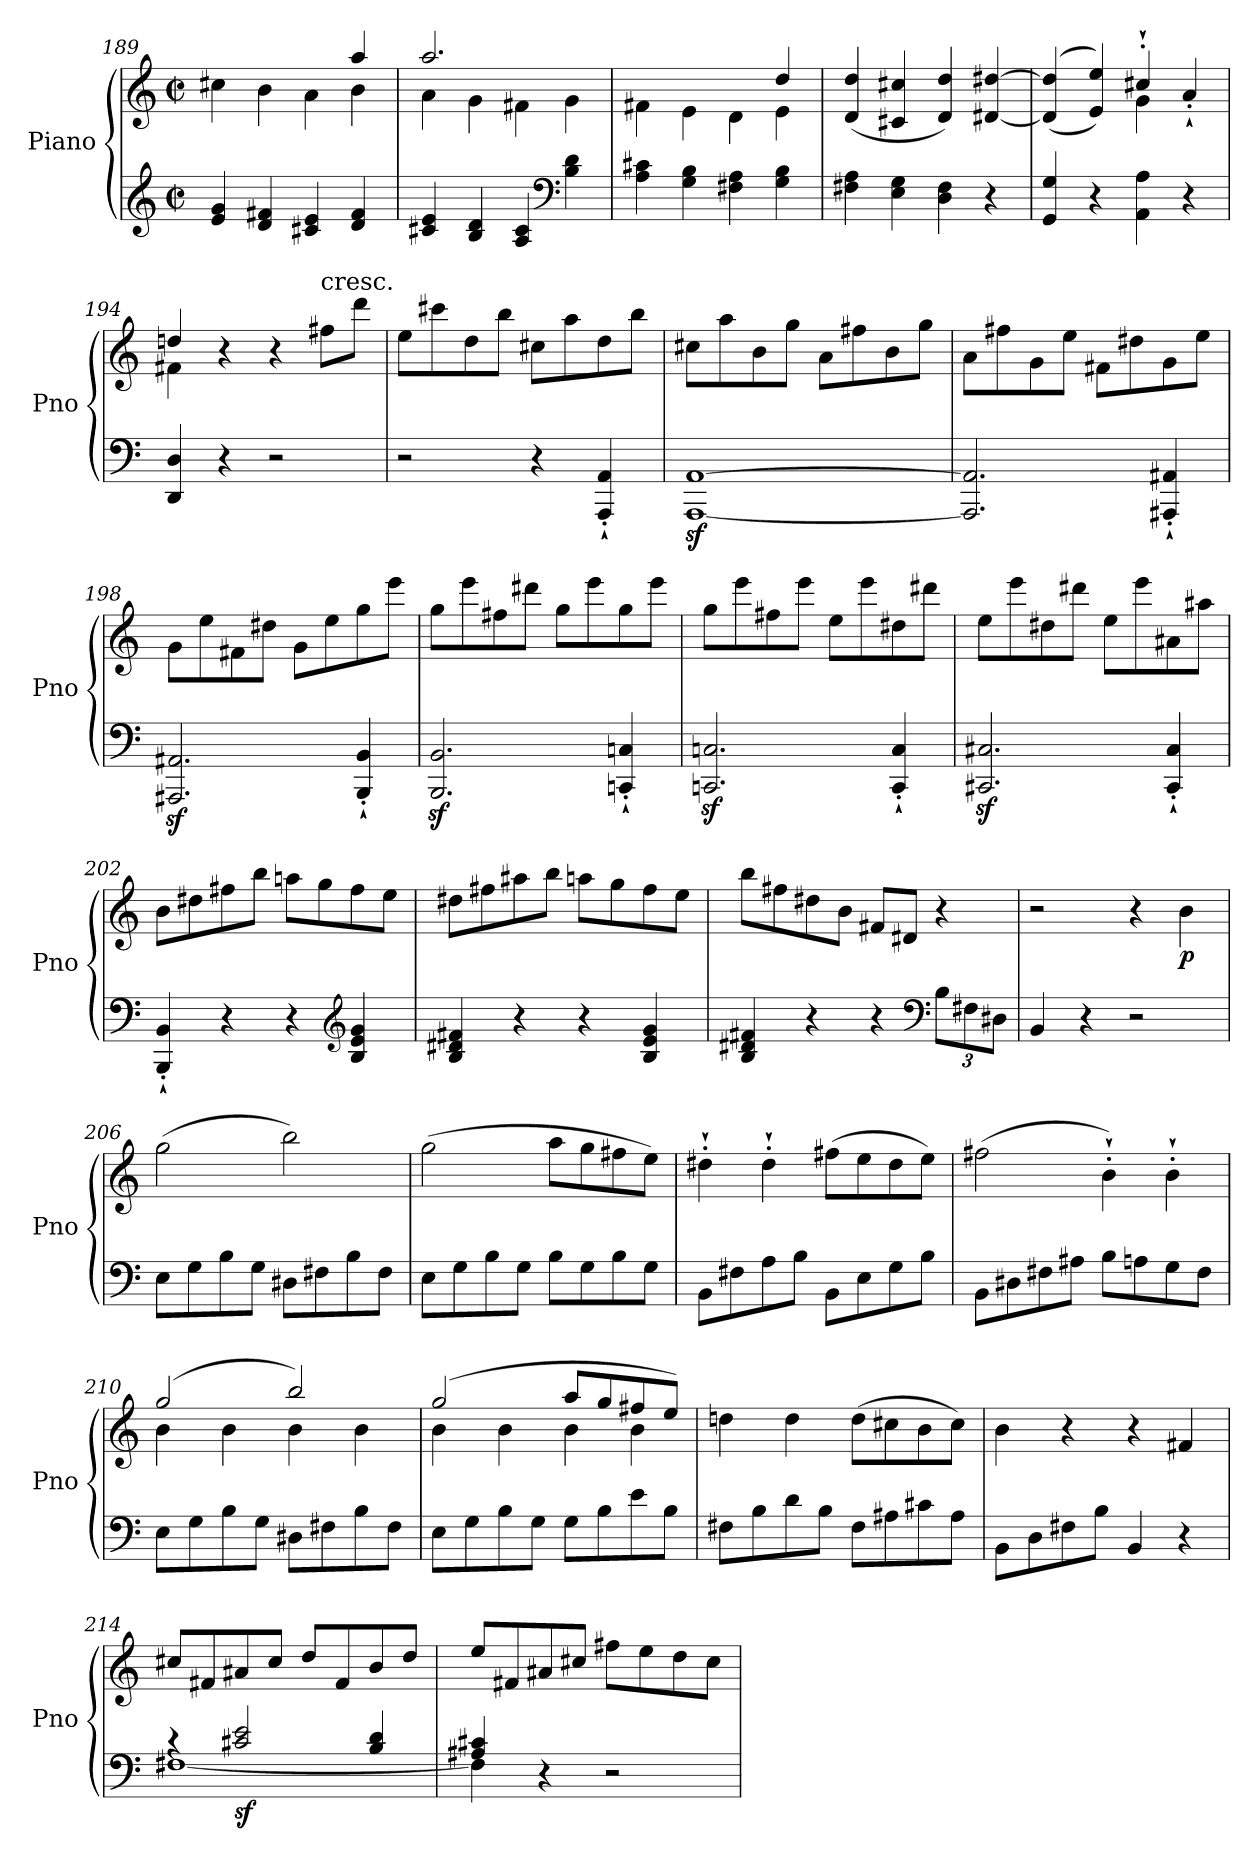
**kern	**kern	**dynam
*part1	*part1	*part1
*staff2	*staff1	*staff1/2
*I"Piano	*	*
*I'Pno	*	*
*clefG2	*clefG2	*
*k[]	*k[]	*
*C:	*C:	*
*M2/2	*M2/2	*
*met(c|)	*met(c|)	*
=189	=189	=189
*	*^	*
4e/ 4g/	4cc#\	2.ryy	.
4d/ 4f#/	4b\	.	.
4c#/ 4e/	4a\	.	.
4d/ 4f#/	4b\	4aa/	.
!!LO:LB:g=z	!!
=190	=190	=190	=190
4c#/ 4e/	4a\	2.aa/	.
4B/ 4d/	4g\	.	.
4A/ 4c#/	4f#\	.	.
*clefF4	*	*	*
4B\ 4d\	4g\	4ryy	.
=191	=191	=191	=191
4A\ 4c#\	4f#\	2.ryy	.
4G\ 4B\	4e\	.	.
4F#\ 4A\	4d\	.	.
4G\ 4B\	4e\	4dd/	.
*	*v	*v	*
=192	=192	=192
4F#\ 4A\	(<4d/ 4dd/	.
4E\ 4G\	4c#/ 4cc#/	.
4D\ 4F#\	4d/ 4dd/)	.
4r	[4d#X/ [4dd#X/	.
=193	=193	=193
*	*^	*
4GG/ 4G/	(>(>4d#/] 4dd#/]	2ryy	.
4r	4e/ 4ee/))	.	.
4AA\ 4A\	4cc#'`/	4g\	.
4r	4a'`/	4ryy	.
=194	=194	=194	=194
4DD/ 4D/	4ddn/	4f#\	.
4r	4r	2.ryy	.
2r	4r	.	.
!	!LO:TX:a:t=cresc.	!	!
.	8ff#\L	.	.
.	8ddd\J	.	.
*	*v	*v	*
=195	=195	=195
2r	8ee\L	.
.	8ccc#\	.
.	8dd\	.
.	8bb\J	.
4r	8cc#\L	.
.	8aa\	.
4AAA/'` 4AA/'`	8dd\	.
.	8bb\J	.
=196	=196	=196
[1AAAz< [1AAz<	8cc#\L	.
.	8aa\	.
.	8b\	.
.	8gg\J	.
.	8a\L	.
.	8ff#\	.
.	8b\	.
.	8gg\J	.
!!LO:LB:g=z
=197	=197	=197
2.AAA/] 2.AA/]	8a\L	.
.	8ff#\	.
.	8g\	.
.	8ee\J	.
.	8f#\L	.
.	8dd#X\	.
4AAA#X/'` 4AA#X/'`	8g\	.
.	8ee\J	.
=198	=198	=198
2.AAA#X/z< 2.AA#X/z<	8g\L	.
.	8ee\	.
.	8f#\	.
.	8dd#X\J	.
.	8g\L	.
.	8ee\	.
4BBB/'` 4BB/'`	8gg\	.
.	8eee\J	.
=199	=199	=199
2.BBB/z< 2.BB/z<	8gg\L	.
.	8eee\	.
.	8ff#\	.
.	8ddd#X\J	.
.	8gg\L	.
.	8eee\	.
4CCn/'` 4Cn/'`	8gg\	.
.	8eee\J	.
=200	=200	=200
2.CCn/z< 2.Cn/z<	8gg\L	.
.	8eee\	.
.	8ff#\	.
.	8eee\J	.
.	8ee\L	.
.	8eee\	.
4CC/'` 4C/'`	8dd#X\	.
.	8ddd#X\J	.
!!LO:LB:g=z
=201	=201	=201
2.CC#/z< 2.C#/z<	8ee\L	.
.	8eee\	.
.	8dd#X\	.
.	8ddd#X\J	.
.	8ee\L	.
.	8eee\	.
4CC#/'` 4C#/'`	8a#X\	.
.	8aa#X\J	.
=202	=202	=202
4BBB/'` 4BB/'`	8b\L	.
.	8dd#X\	.
4r	8ff#\	.
.	8bb\J	.
4r	8aan\L	.
.	8gg\	.
*clefG2	*	*
4B/ 4e/ 4g/	8ff#\	.
.	8ee\J	.
=203	=203	=203
4B/ 4d#X/ 4f#/	8dd#X\L	.
.	8ff#\	.
4r	8aa#X\	.
.	8bb\J	.
4r	8aan\L	.
.	8gg\	.
4B/ 4e/ 4g/	8ff#\	.
.	8ee\J	.
=204	=204	=204
4B/ 4d#X/ 4f#/	8bb\L	.
.	8ff#\	.
4r	8dd#X\	.
.	8b\J	.
4r	8f#/L	.
.	8d#X/J	.
*clefF4	*	*
*Xbrackettup	*	*
12B\L	4r	.
12F#\	.	.
12D#X\J	.	.
!!LO:PB:g=z
=205	=205	=205
4BB/	2r	.
4r	.	.
2r	4r	.
!	!	!LO:DY:b
.	4b\	p
=206	=206	=206
8E\L	(>2gg\	.
8G\	.	.
8B\	.	.
8G\J	.	.
8D#X\L	2bb\)	.
8F#\	.	.
8B\	.	.
8F#\J	.	.
=207	=207	=207
8E\L	(>2gg\	.
8G\	.	.
8B\	.	.
8G\J	.	.
8B\L	8aa\L	.
8G\	8gg\	.
8B\	8ff#\	.
8G\J	8ee\J)	.
=208	=208	=208
8BB\L	4dd#X'`\	.
8F#\	.	.
8A\	4dd#'`\	.
8B\J	.	.
8BB\L	(>8ff#\L	.
8E\	8ee\	.
8G\	8dd#\	.
8B\J	8ee\J)	.
=209	=209	=209
8BB\L	(>2ff#\	.
8D#X\	.	.
8F#\	.	.
8A#X\J	.	.
8B\L	4b'`\)	.
8An\	.	.
8G\	4b'`\	.
8F#\J	.	.
!!LO:LB:g=z
=210	=210	=210
*	*^	*
8E\L	(>2gg/	4b\	.
8G\	.	.	.
8B\	.	4b\	.
8G\J	.	.	.
8D#X\L	2bb/)	4b\	.
8F#\	.	.	.
8B\	.	4b\	.
8F#\J	.	.	.
=211	=211	=211	=211
8E\L	(>2gg/	4b\	.
8G\	.	.	.
8B\	.	4b\	.
8G\J	.	.	.
8G\L	8aa/L	4b\	.
8B\	8gg/	.	.
8e\	8ff#/	4b\	.
8B\J	8ee/J)	.	.
*	*v	*v	*
=212	=212	=212
8F#\L	4ddn\	.
8B\	.	.
8d\	4dd\	.
8B\J	.	.
8F#\L	(>8dd\L	.
8A#X\	8cc#\	.
8c#\	8b\	.
8A#\J	8cc#\J)	.
=213	=213	=213
8BB\L	4b\	.
8D\	.	.
8F#\	4r	.
8B\J	.	.
4BB/	4r	.
4r	4f#/	.
=214	=214	=214
*^	*	*
4rc	[1F#	8cc#/L	.
.	.	8f#/	.
!	!	!	!LO:DY:b=2
2c#/ 2e/	.	8a#X/	sf
.	.	8cc#/J	.
.	.	8dd/L	.
.	.	8f#/	.
4B/ 4d/	.	8b/	.
.	.	8dd/J	.
!!LO:LB:g=z
=215	=215	=215	=215
4A#X/ 4c#/	4F#\]	8ee/L	.
.	.	8f#/	.
4r	2.ryy	8a#X/	.
.	.	8cc#/J	.
2r	.	8ff#\L	.
.	.	8ee\	.
.	.	8dd\	.
.	.	8cc#\J	.
*v	*v	*	*
=	=	=
*-	*-	*-
